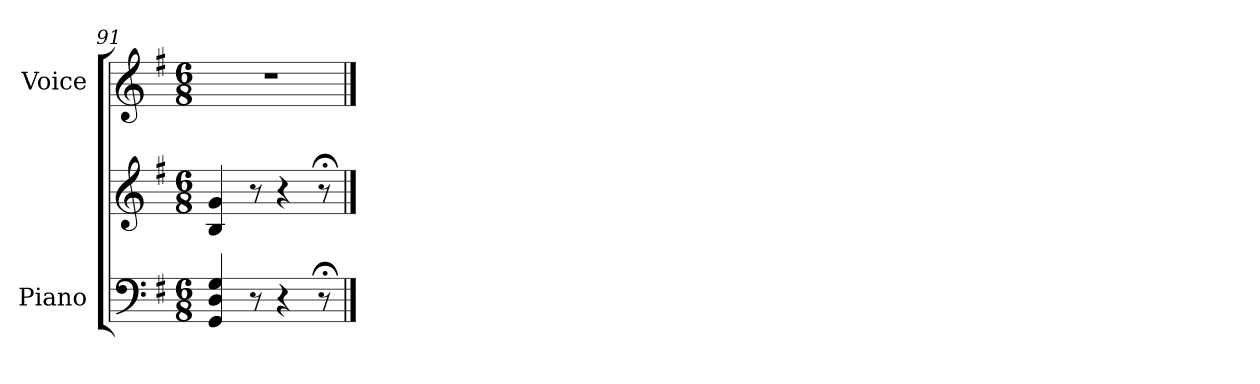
**kern	**kern	**kern
*part2	*part2	*part1
*staff3	*staff2	*staff1
*I"Piano	*	*I"Voice
*I'Pno	*	*
*clefF4	*clefG2	*clefG2
*k[f#]	*k[f#]	*k[f#]
*M6/8	*M6/8	*M6/8
=91	=91	=91
4GG/ 4D/ 4G/	4B/ 4g/	2.r
8r	8r	.
4r	4r	.
8r;<	8r;<	.
==	==	==
*-	*-	*-
